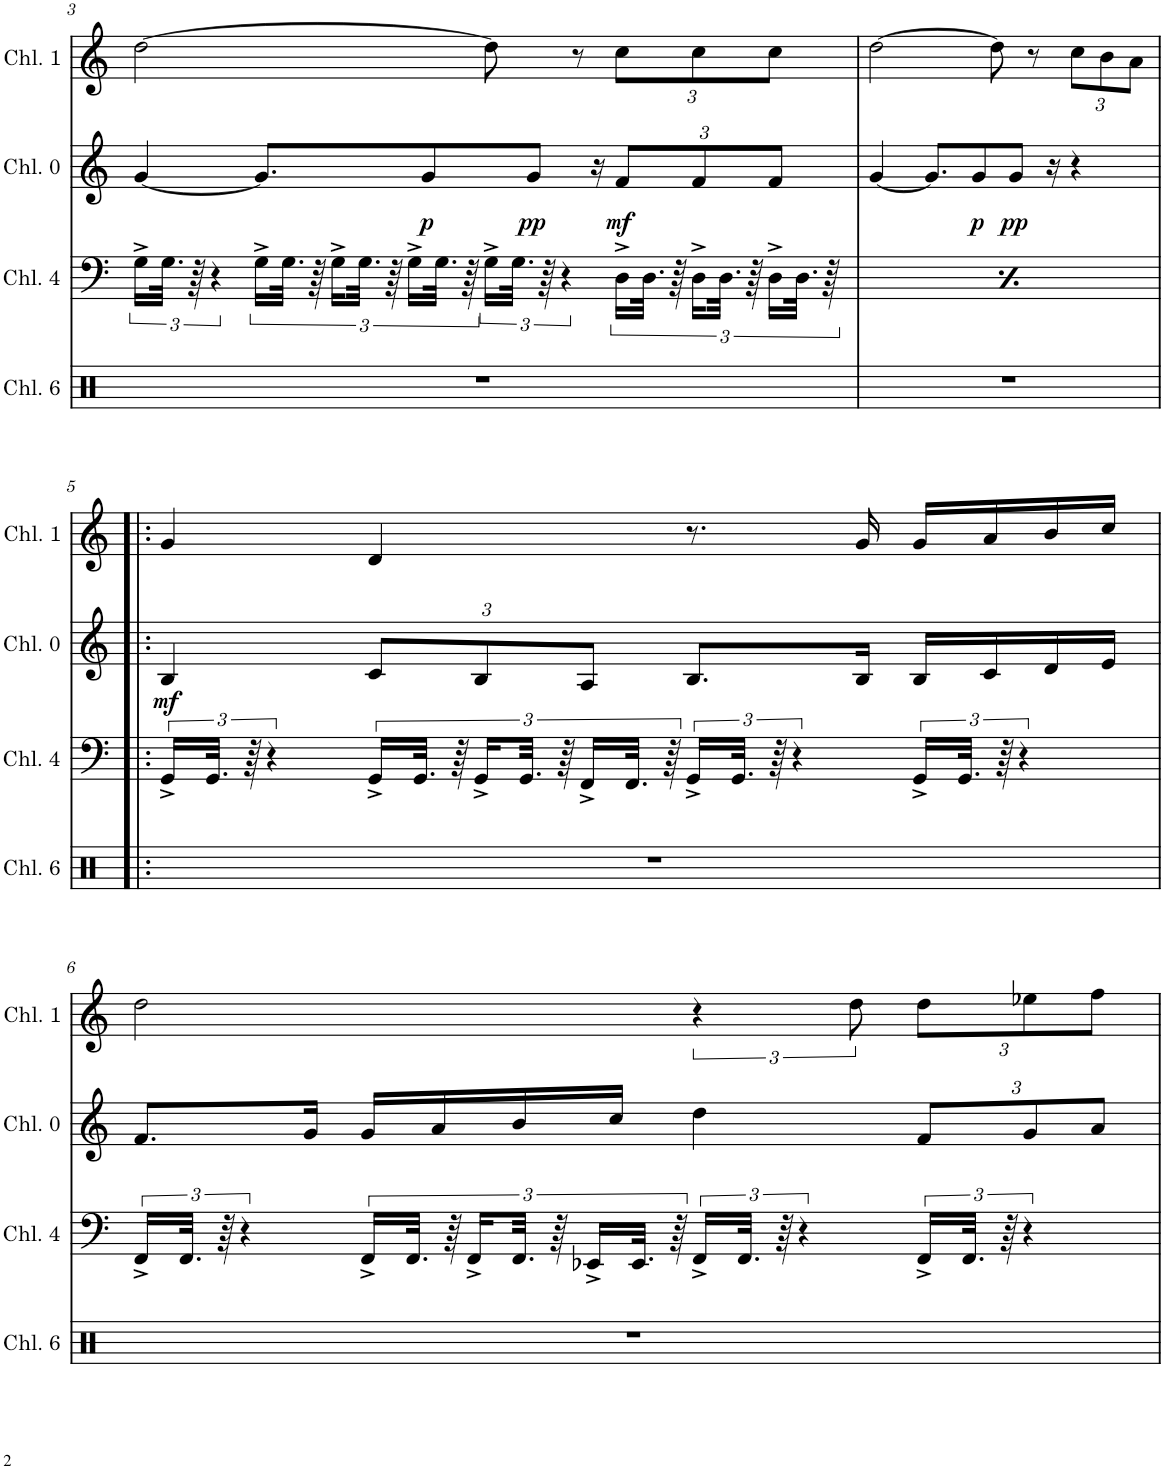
**kern	**kern	**kern	**dynam	**kern
*part4	*part3	*part2	*part2	*part1
*staff4	*staff3	*staff2	*staff2	*staff1
*I"Channel 6	*I"Channel 4	*I"Channel 0	*	*I"Channel 1
*I'Chl. 6	*I'Chl. 4	*I'Chl. 0	*	*I'Chl. 1
!!LO:PB:g=z
*clefX	*clefF4	*clefG2	*	*clefG2
*k[]	*k[]	*k[]	*	*k[]
*M4/4	*M4/4	*M4/4	*	*M4/4
*met(c)	*met(c)	*met(c)	*	*met(c)
=3	=3	=3	=3	=3
1r	24G^\LL	[4g/	.	[2dd\
.	48.G\JJk	.	.	.
.	96r	.	.	.
.	6r	.	.	.
.	24G^\LL	8.g/L]	.	.
.	48.G\JJk	.	.	.
.	96r	.	.	.
.	24G^\LL	.	.	.
.	48.G\JJk	.	.	.
.	96r	.	.	.
.	24G^\LL	.	.	.
!	!	!	!LO:DY:b	!
.	.	8g/	p	.
.	48.G\JJk	.	.	.
.	96r	.	.	.
.	24G^\LL	.	.	8dd\]
.	48.G\JJk	.	.	.
!	!	!	!LO:DY:b	!
.	.	8g/J	pp	.
.	96r	.	.	.
.	6r	.	.	.
.	.	.	.	8r
.	.	16r	.	.
*	*	*Xbrackettup	*	*Xbrackettup
!	!	!	!LO:DY:b	!
.	24D^\LL	12f/L	mf	12cc\L
.	48.D\JJk	.	.	.
.	96r	.	.	.
.	24D^\LL	12f/	.	12cc\
.	48.D\JJk	.	.	.
.	96r	.	.	.
.	24D^\LL	12f/J	.	12cc\J
.	48.D\JJk	.	.	.
.	96r	.	.	.
=4	=4	=4	=4	=4
1r	24G^\LL	[4g/	.	[2dd\
.	48.G\JJk	.	.	.
.	96r	.	.	.
.	6r	.	.	.
.	24G^\LL	8.g/L]	.	.
.	48.G\JJk	.	.	.
.	96r	.	.	.
.	24G^\LL	.	.	.
.	48.G\JJk	.	.	.
.	96r	.	.	.
.	24G^\LL	.	.	.
!	!	!	!LO:DY:b	!
.	.	8g/	p	.
.	48.G\JJk	.	.	.
.	96r	.	.	.
.	24G^\LL	.	.	8dd\]
.	48.G\JJk	.	.	.
!	!	!	!LO:DY:b	!
.	.	8g/J	pp	.
.	96r	.	.	.
.	6r	.	.	.
.	.	.	.	8r
.	.	16r	.	.
.	24D^\LL	4r	.	12cc\L
.	48.D\JJk	.	.	.
.	96r	.	.	.
.	24D^\LL	.	.	12b\
.	48.D\JJk	.	.	.
.	96r	.	.	.
.	24D^\LL	.	.	12a\J
.	48.D\JJk	.	.	.
.	96r	.	.	.
!!LO:LB:g=z
=5!|:	=5!|:	=5!|:	=5!|:	=5!|:
!	!	!	!LO:DY:b	!
1r	24GG^/LL	4B/	mf	4g/
.	48.GG/JJk	.	.	.
.	96r	.	.	.
.	6r	.	.	.
.	24GG^/LL	12c/L	.	4d/
.	48.GG/JJk	.	.	.
.	96r	.	.	.
.	24GG^/LL	12B/	.	.
.	48.GG/JJk	.	.	.
.	96r	.	.	.
.	24FF^/LL	12A/J	.	.
.	48.FF/JJk	.	.	.
.	96r	.	.	.
.	24GG^/LL	8.B/L	.	8.r
.	48.GG/JJk	.	.	.
.	96r	.	.	.
.	6r	.	.	.
.	.	16B/Jk	.	16g/
.	24GG^/LL	16B/LL	.	16g/LL
.	48.GG/JJk	.	.	.
.	.	16c/	.	16a/
.	96r	.	.	.
.	6r	.	.	.
.	.	16d/	.	16b/
.	.	16e/JJ	.	16cc/JJ
!!LO:LB:g=z
=6	=6	=6	=6	=6
1r	24FF^/LL	8.f/L	.	2dd\
.	48.FF/JJk	.	.	.
.	96r	.	.	.
.	6r	.	.	.
.	.	16g/Jk	.	.
.	24FF^/LL	16g/LL	.	.
.	48.FF/JJk	.	.	.
.	.	16a/	.	.
.	96r	.	.	.
.	24FF^/LL	.	.	.
.	48.FF/JJk	16b/	.	.
.	96r	.	.	.
.	24EE-X^/LL	.	.	.
.	.	16cc/JJ	.	.
.	48.EE-/JJk	.	.	.
.	96r	.	.	.
*	*	*	*	*brackettup
.	24FF^/LL	4dd\	.	6r
.	48.FF/JJk	.	.	.
.	96r	.	.	.
.	6r	.	.	.
.	.	.	.	12dd\
*	*	*	*	*Xbrackettup
.	24FF^/LL	12f/L	.	12dd\L
.	48.FF/JJk	.	.	.
.	96r	.	.	.
.	6r	12g/	.	12ee-X\
.	.	12a/J	.	12ff\J
=	=	=	=	=
*-	*-	*-	*-	*-
